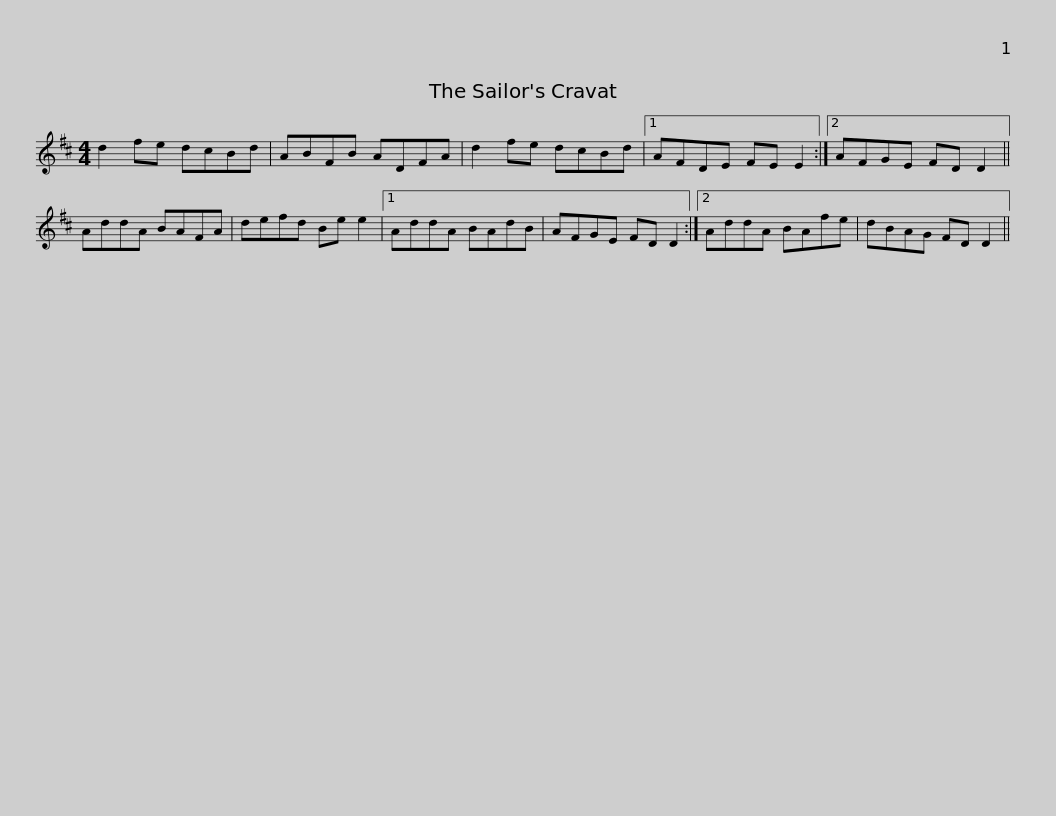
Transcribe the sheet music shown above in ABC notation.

X:1
L:1/8
M:4/4
I:linebreak $
K:D
V:1 treble
V:1
 d2 fe dcBd | ABFB ADFA | d2 fe dcBd |1 AFDE FE E2 :|2 AFGE FD D2 || %5
 AddA BAFA |$ defd Be e2 |1 AddA BAdB | AFGE FD D2 :|2 AddA BAfe | %10
 dBAG FD D2 || %11
